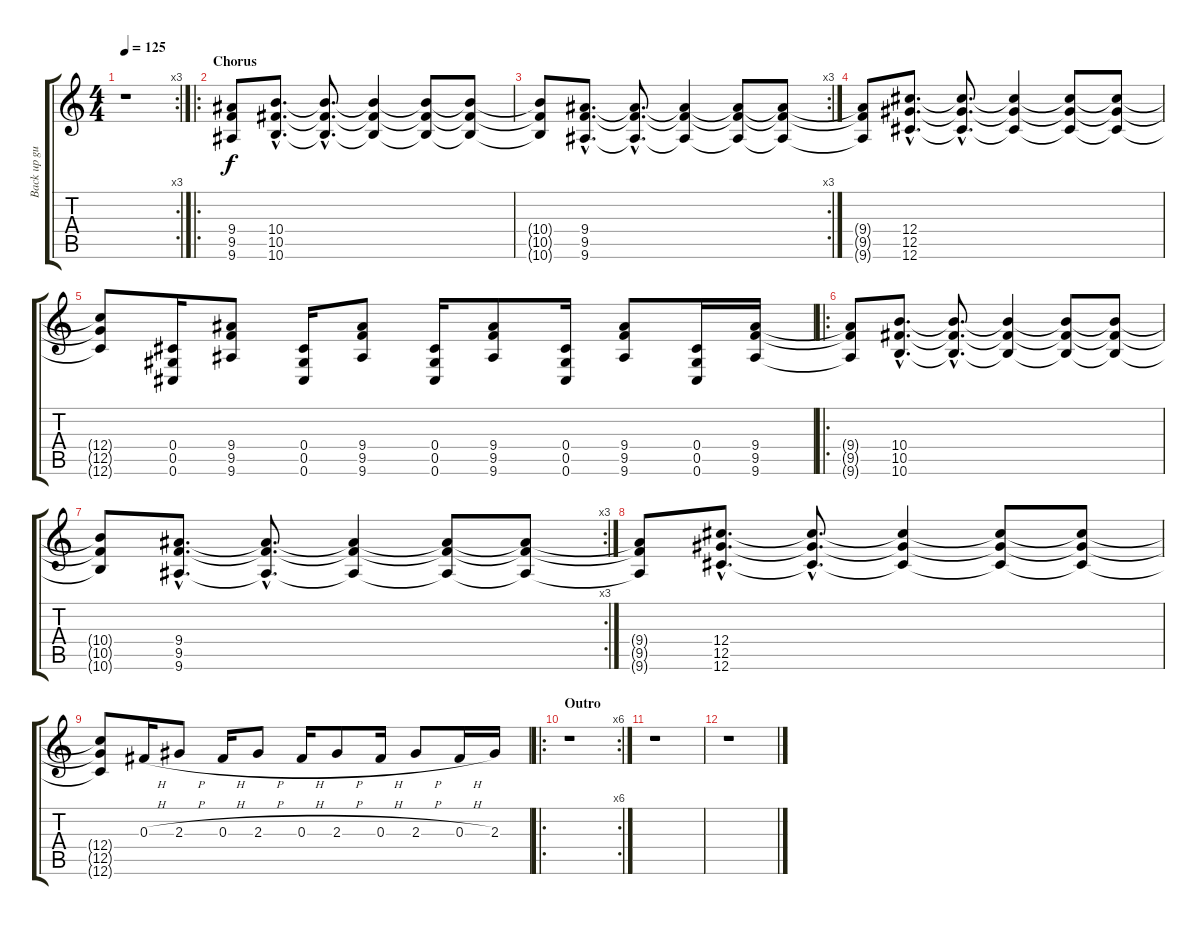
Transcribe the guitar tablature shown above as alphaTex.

\track ("Back up guitar" "Back up gu") {instrument distortionguitar}
\staff {score tabs}
\tuning (Eb4 Bb3 Gb3 Db3 Ab2 Db2) {hide}
\rc 3
\ts (4 4)
\tempo 125
\clef g2
\ks c
r.1{dy f} |
\ro
\section ("" "Chorus")
(9.4 9.5 9.6).8 (10.4{hac} 10.5{hac} 10.6{hac}).8{d} (10.4{hac t} 10.5{hac t} 10.6{hac t}).8{d} (10.4{t} 10.5{t} 10.6{t}).4 (10.4{t} 10.5{t} 10.6{t}).8 (10.4{t} 10.5{t} 10.6{t}).8 |
\rc 3
(10.4{t} 10.5{t} 10.6{t}).8 (9.4{hac} 9.5{hac} 9.6{hac}).8{d} (9.4{hac t} 9.5{hac t} 9.6{hac t}).8{d} (9.4{t} 9.5{t} 9.6{t}).4 (9.4{t} 9.5{t} 9.6{t}).8 (9.4{t} 9.5{t} 9.6{t}).8 |
(9.4{t} 9.5{t} 9.6{t}).8 (12.4{hac} 12.5{hac} 12.6{hac}).8{d} (12.4{hac t} 12.5{hac t} 12.6{hac t}).8{d} (12.4{t} 12.5{t} 12.6{t}).4 (12.4{t} 12.5{t} 12.6{t}).8 (12.4{t} 12.5{t} 12.6{t}).8 |
(12.4{t} 12.5{t} 12.6{t}).8 (0.4 0.5 0.6).16 (9.4 9.5 9.6).8 (0.4 0.5 0.6).16 (9.4 9.5 9.6).8 (0.4 0.5 0.6).16 (9.4 9.5 9.6).8 (0.4 0.5 0.6).16 (9.4 9.5 9.6).8 (0.4 0.5 0.6).16 (9.4 9.5 9.6).16 |
\ro
(9.4{t} 9.5{t} 9.6{t}).8 (10.4{hac} 10.5{hac} 10.6{hac}).8{d} (10.4{hac t} 10.5{hac t} 10.6{hac t}).8{d} (10.4{t} 10.5{t} 10.6{t}).4 (10.4{t} 10.5{t} 10.6{t}).8 (10.4{t} 10.5{t} 10.6{t}).8 |
\rc 3
(10.4{t} 10.5{t} 10.6{t}).8 (9.4{hac} 9.5{hac} 9.6{hac}).8{d} (9.4{hac t} 9.5{hac t} 9.6{hac t}).8{d} (9.4{t} 9.5{t} 9.6{t}).4 (9.4{t} 9.5{t} 9.6{t}).8 (9.4{t} 9.5{t} 9.6{t}).8 |
(9.4{t} 9.5{t} 9.6{t}).8 (12.4{hac} 12.5{hac} 12.6{hac}).8{d} (12.4{hac t} 12.5{hac t} 12.6{hac t}).8{d} (12.4{t} 12.5{t} 12.6{t}).4 (12.4{t} 12.5{t} 12.6{t}).8 (12.4{t} 12.5{t} 12.6{t}).8 |
(12.4{t} 12.5{t} 12.6{t}).8 0.3{h}.16{volume 16} 2.3{h}.8 0.3{h}.16 2.3{h}.8 0.3{h}.16 2.3{h}.8 0.3{h}.16 2.3{h}.8 0.3{h}.16 2.3.16 |
\ro
\rc 6
\section ("" "Outro")
r.1 |
r.1 |
r.1
